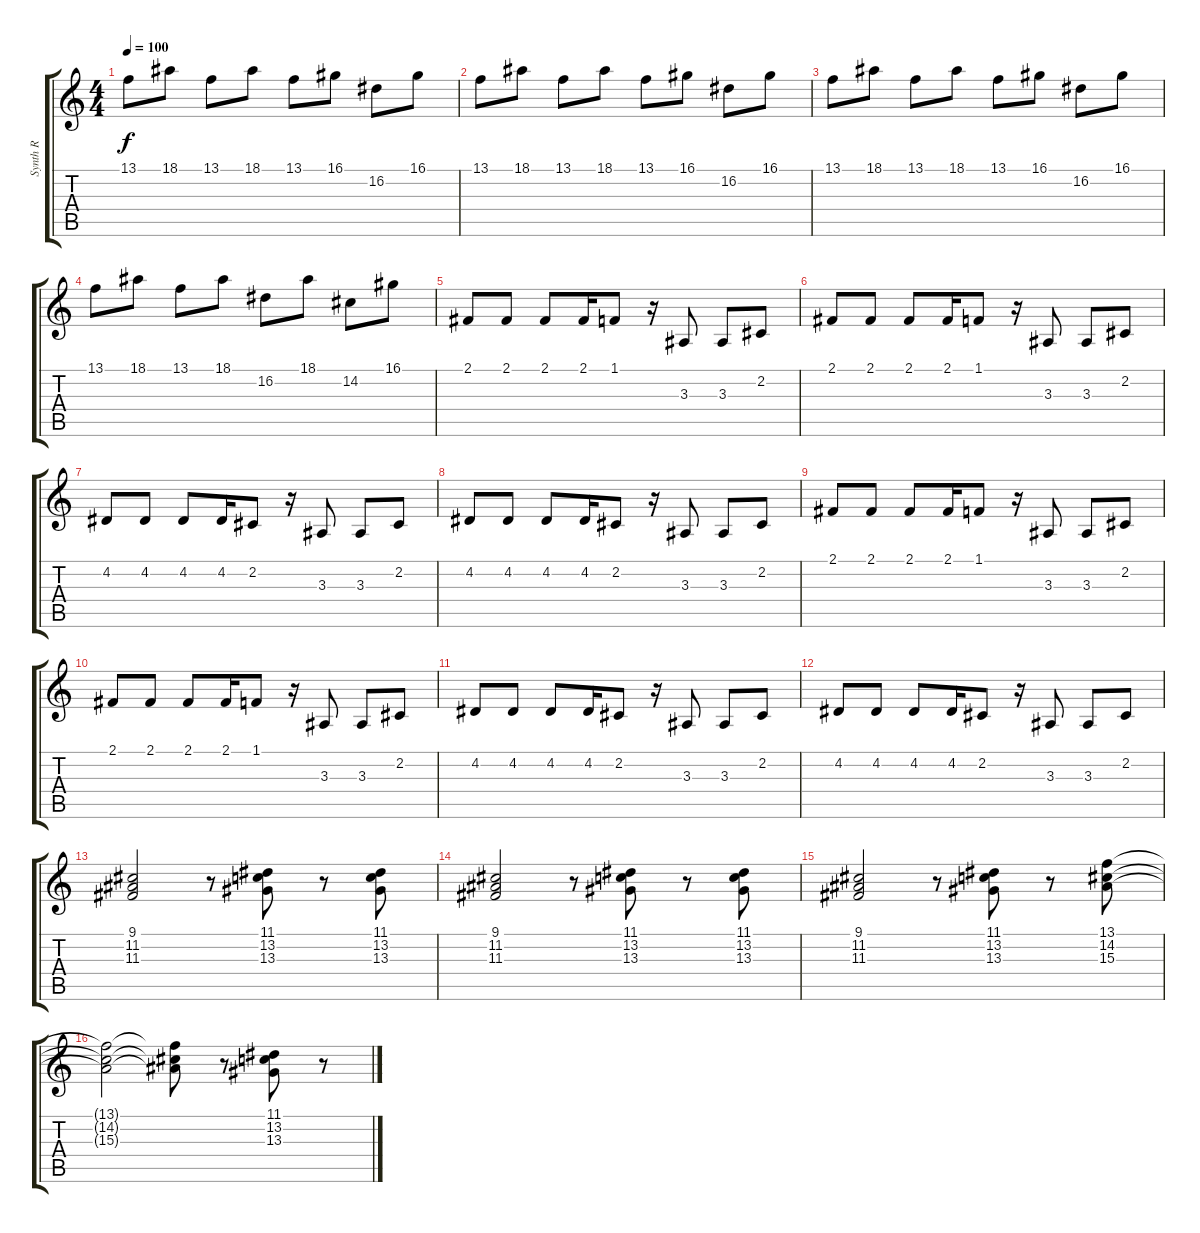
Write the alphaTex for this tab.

\track ("Synth R" "Synth R") {instrument lead2sawtooth}
\staff {score tabs}
\tuning (E4 B3 G3 D3 A2 E2) {hide}
\ts (4 4)
\tempo 100
\clef g2
\ks c
13.1.8{dy f} 18.1.8 13.1.8 18.1.8 13.1.8 16.1.8 16.2.8 16.1.8 |
13.1.8 18.1.8 13.1.8 18.1.8 13.1.8 16.1.8 16.2.8 16.1.8 |
13.1.8 18.1.8 13.1.8 18.1.8 13.1.8 16.1.8 16.2.8 16.1.8 |
13.1.8 18.1.8 13.1.8 18.1.8 16.2.8 18.1.8 14.2.8 16.1.8 |
2.1.8 2.1.8 2.1.8 2.1.16 1.1.8 r.16 3.3.8 3.3.8 2.2.8 |
2.1.8 2.1.8 2.1.8 2.1.16 1.1.8 r.16 3.3.8 3.3.8 2.2.8 |
4.2.8 4.2.8 4.2.8 4.2.16 2.2.8 r.16 3.3.8 3.3.8 2.2.8 |
4.2.8 4.2.8 4.2.8 4.2.16 2.2.8 r.16 3.3.8 3.3.8 2.2.8 |
2.1.8 2.1.8 2.1.8 2.1.16 1.1.8 r.16 3.3.8 3.3.8 2.2.8 |
2.1.8 2.1.8 2.1.8 2.1.16 1.1.8 r.16 3.3.8 3.3.8 2.2.8 |
4.2.8 4.2.8 4.2.8 4.2.16 2.2.8 r.16 3.3.8 3.3.8 2.2.8 |
4.2.8 4.2.8 4.2.8 4.2.16 2.2.8 r.16 3.3.8 3.3.8 2.2.8 |
(9.1 11.2 11.3).2 r.8 (11.1 13.2 13.3).8 r.8 (11.1 13.2 13.3).8 |
(9.1 11.2 11.3).2 r.8 (11.1 13.2 13.3).8 r.8 (11.1 13.2 13.3).8 |
(9.1 11.2 11.3).2 r.8 (11.1 13.2 13.3).8 r.8 (13.1 14.2 15.3).8 |
(13.1{t} 14.2{t} 15.3{t}).2 (13.1{t} 14.2{t} 15.3{t}).8 r.8 (11.1 13.2 13.3).8 r.8
